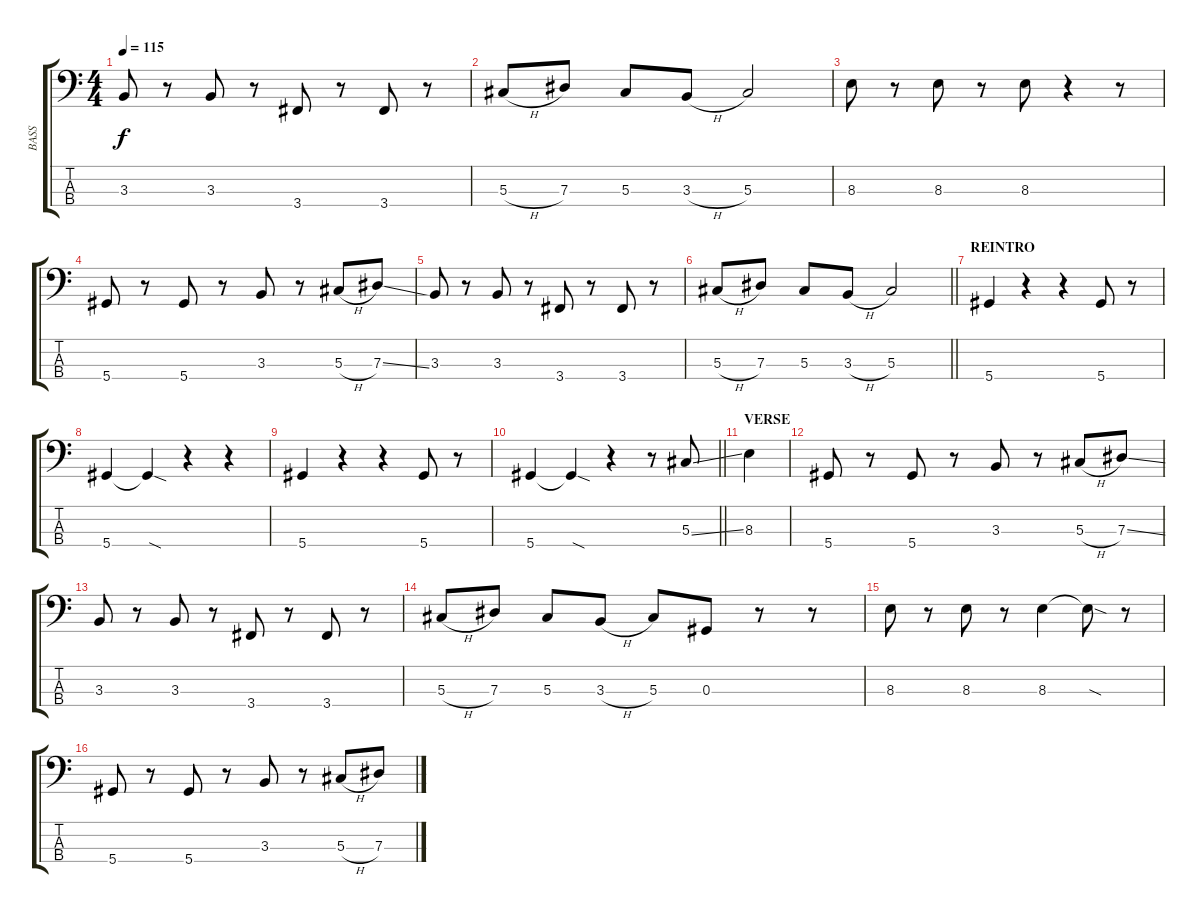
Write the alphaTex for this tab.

\track ("BASS" "BASS") {instrument electricbassfinger}
\staff {score tabs}
\tuning (Gb2 Db2 Ab1 Eb1) {hide}
\ts (4 4)
\tempo 115
\clef f4
\ks c
3.3.8{dy f} r.8 3.3.8 r.8 3.4.8 r.8 3.4.8 r.8 |
5.3{h}.8 7.3.8 5.3.8 3.3{h}.8 5.3.2 |
8.3.8 r.8 8.3.8 r.8 8.3.8 r.4 r.8 |
5.4.8 r.8 5.4.8 r.8 3.3.8 r.8 5.3{h}.8 7.3{ss}.8 |
3.3.8 r.8 3.3.8 r.8 3.4.8 r.8 3.4.8 r.8 |
\barLineRight lightlight
5.3{h}.8 7.3.8 5.3.8 3.3{h}.8 5.3.2 |
\section ("" "REINTRO")
5.4.4 r.4 r.4 5.4.8 r.8 |
5.4.4 5.4{sod t}.4 r.4 r.4 |
5.4.4 r.4 r.4 5.4.8 r.8 |
\barLineRight lightlight
5.4.4 5.4{sod t}.4 r.4 r.8 5.3{ss}.8 |
\section ("" "VERSE")
8.3.4 |
5.4.8 r.8 5.4.8 r.8 3.3.8 r.8 5.3{h}.8 7.3{ss}.8 |
3.3.8 r.8 3.3.8 r.8 3.4.8 r.8 3.4.8 r.8 |
5.3{h}.8 7.3.8 5.3.8 3.3{h}.8 5.3.8 0.3.8 r.8 r.8 |
8.3.8 r.8 8.3.8 r.8 8.3.4 8.3{sod t}.8 r.8 |
5.4.8 r.8 5.4.8 r.8 3.3.8 r.8 5.3{h}.8 7.3{ss}.8
